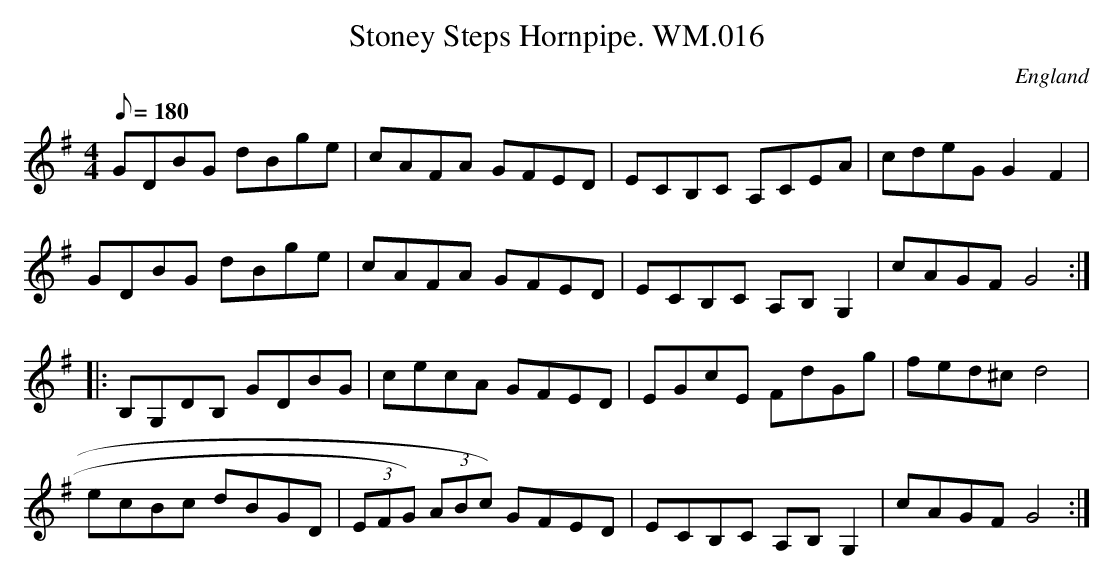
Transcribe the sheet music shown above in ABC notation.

X:1
T:Stoney Steps Hornpipe. WM.016
M:4/4
L:1/8
Q:180
O:England
K:G
GDBG dBge|cAFA GFED|ECB,C A,CEA|cdeGG2-F2|!
GDBG dBge|cAFA GFED|ECB,C A,B,G,2|cAGFG4:|!
|:B,G,DB, GDBG|cecA GFED|EGcE FdGg|fed^cd4|!
ecBc dBGD|(3EFG) (3ABc) GFED|ECB,C A,B,G,2|cAGFG4:|]
